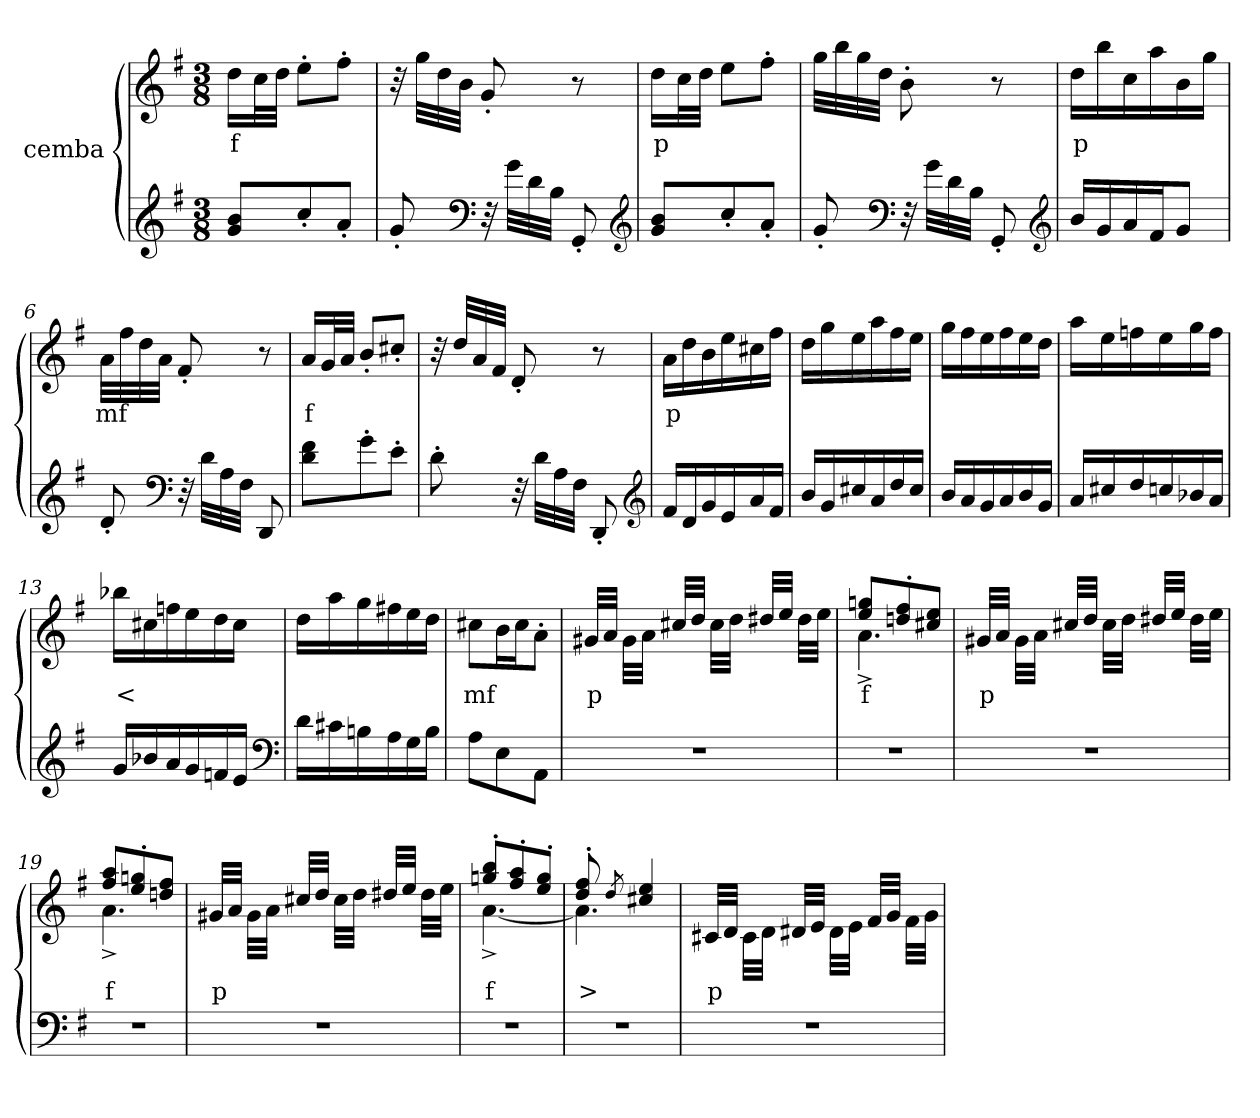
**kern	**kern	**text
*part2	*part1	*part1
*staff2	*staff1	*staff1
*I"cemba	*I"cemba	*
*clefG2	*clefG2	*
*k[f#]	*k[f#]	*
*G:	*G:	*
*M3/8	*M3/8	*
=1	=1	=1
8g/ 8b/L	16dd\LL	f
.	32cc\L	.
.	32dd\JJJ	.
8cc'>/	8ee'>\L	.
8a'>/J	8ff#'>\J	.
=2	=2	=2
8g'>/	32r	.
.	32gg\LLL	.
.	32dd\	.
.	32b\JJJ	.
*clefF4	*	*
32r	8g'>/	.
32g\LLL	.	.
32d\	.	.
32B\JJJ	.	.
8GG'>/	8r	.
*clefG2	*	*
=3	=3	=3
8g/ 8b/L	16dd\LL	p
.	32cc\L	.
.	32dd\JJJ	.
8cc'>/	8ee\L	.
8a'>/J	8ff#'>\J	.
=4	=4	=4
8g'>/	32gg\LLL	.
.	32bb\	.
.	32gg\	.
.	32dd\JJJ	.
*clefF4	*	*
32r	8b'>\	.
32g\LLL	.	.
32d\	.	.
32B\JJJ	.	.
8GG'>/	8r	.
*clefG2	*	*
=5	=5	=5
16b/LL	16dd\LL	p
16g/	16bb\	.
16a/	16cc\	.
16f#/J	16aa\	.
8g/J	16b\	.
.	16gg\JJ	.
=6	=6	=6
8d'>/	32a\LLL	mf
.	32ff#\	.
.	32dd\	.
.	32a\JJJ	.
*clefF4	*	*
32r	8f#'>/	.
32d\LLL	.	.
32A\	.	.
32F#\JJJ	.	.
8DD/	8r	.
=7	=7	=7
8d\ 8f#\L	16a/LL	f
.	32g/L	.
.	32a/JJJ	.
8g'>\	8b'>/L	.
8e'>\J	8cc#X'>/J	.
=8	=8	=8
8d'>\	32r	.
.	32dd/LLL	.
.	32a/	.
.	32f#/JJJ	.
32r	8d'>/	.
32d\LLL	.	.
32A\	.	.
32F#\JJJ	.	.
8DD'>/	8r	.
*clefG2	*	*
=9	=9	=9
16f#/LL	16a\LL	p
16d/	16dd\	.
16g/	16b\	.
16e/	16ee\	.
16a/	16cc#X\	.
16f#/JJ	16ff#\JJ	.
=10	=10	=10
16b/LL	16dd\LL	.
16g/	16gg\	.
16cc#X/	16ee\	.
16a/	16aa\	.
16dd/	16ff#\	.
16cc#/JJ	16ee\JJ	.
=11	=11	=11
16b/LL	16gg\LL	.
16a/	16ff#\	.
16g/	16ee\	.
16a/	16ff#\	.
16b/	16ee\	.
16g/JJ	16dd\JJ	.
=12	=12	=12
16a/LL	16aa\LL	.
16cc#X/	16ee\	.
16dd/	16ffn\	.
16ccn/	16ee\	.
16b-X/	16gg\	.
16a/JJ	16ff\JJ	.
=13	=13	=13
16g/LL	16bb-X\LL	<
16b-X/	16cc#X\	.
16a/	16ffn\	.
16g/	16ee\	.
16fn/	16dd\	.
16e/JJ	16cc#\JJ	.
*clefF4	*	*
=14	=14	=14
16d\LL	16dd\LL	.
16c#X\	16aa\	.
16Bn\	16gg\	.
16A\	16ff#X\	.
16G\	16ee\	.
16B\JJ	16dd\JJ	.
=15	=15	=15
8A\L	8cc#X\L	mf
8E\	16b\L	.
.	16cc#\J	.
8AA\J	8a'>\J	.
=16	=16	=16
4.r	32g#X/LLL	p
.	32a/JJJ	.
.	32g#\LLL	.
.	32a\JJJ	.
.	32cc#X/LLL	.
.	32dd/JJJ	.
.	32cc#\LLL	.
.	32dd\JJJ	.
.	32dd#X/LLL	.
.	32ee/JJJ	.
.	32dd#\LLL	.
.	32ee\JJJ	.
=17	=17	=17
*	*^	*
4.r	8ee/ 8ggn/L	4.a^>\	f
.	8ddn/'> 8ff#/'>	.	.
.	8cc#X/ 8ee/J	.	.
*	*v	*v	*
=18	=18	=18
4.r	32g#X/LLL	p
.	32a/JJJ	.
.	32g#\LLL	.
.	32a\JJJ	.
.	32cc#X/LLL	.
.	32dd/JJJ	.
.	32cc#\LLL	.
.	32dd\JJJ	.
.	32dd#X/LLL	.
.	32ee/JJJ	.
.	32dd#\LLL	.
.	32ee\JJJ	.
=19	=19	=19
*	*^	*
4.r	8ff#/ 8aa/L	4.a^>\	f
.	8ee/'> 8ggn/'>	.	.
.	8ddn/ 8ff#/J	.	.
*	*v	*v	*
=20	=20	=20
4.r	32g#X/LLL	p
.	32a/JJJ	.
.	32g#\LLL	.
.	32a\JJJ	.
.	32cc#X/LLL	.
.	32dd/JJJ	.
.	32cc#\LLL	.
.	32dd\JJJ	.
.	32dd#X/LLL	.
.	32ee/JJJ	.
.	32dd#\LLL	.
.	32ee\JJJ	.
=21	=21	=21
*	*^	*
4.r	8ggn/'> 8bb/'>L	[4.a^>\	f
.	8ff#/'> 8aa/'>	.	.
.	8ee/'> 8gg/'>J	.	.
=22	=22	=22	=22
4.r	8dd/'> 8ff#/'>	4.a\]	>
.	8qdd/	.	.
.	4cc#X/ 4ee/	.	.
*	*v	*v	*
=23	=23	=23
4.r	32c#X/LLL	p
.	32d/JJJ	.
.	32c#\LLL	.
.	32d\JJJ	.
.	32d#X/LLL	.
.	32e/JJJ	.
.	32d#\LLL	.
.	32e\JJJ	.
.	32f#/LLL	.
.	32g/JJJ	.
.	32f#\LLL	.
.	32g\JJJ	.
=	=	=
*-	*-	*-
